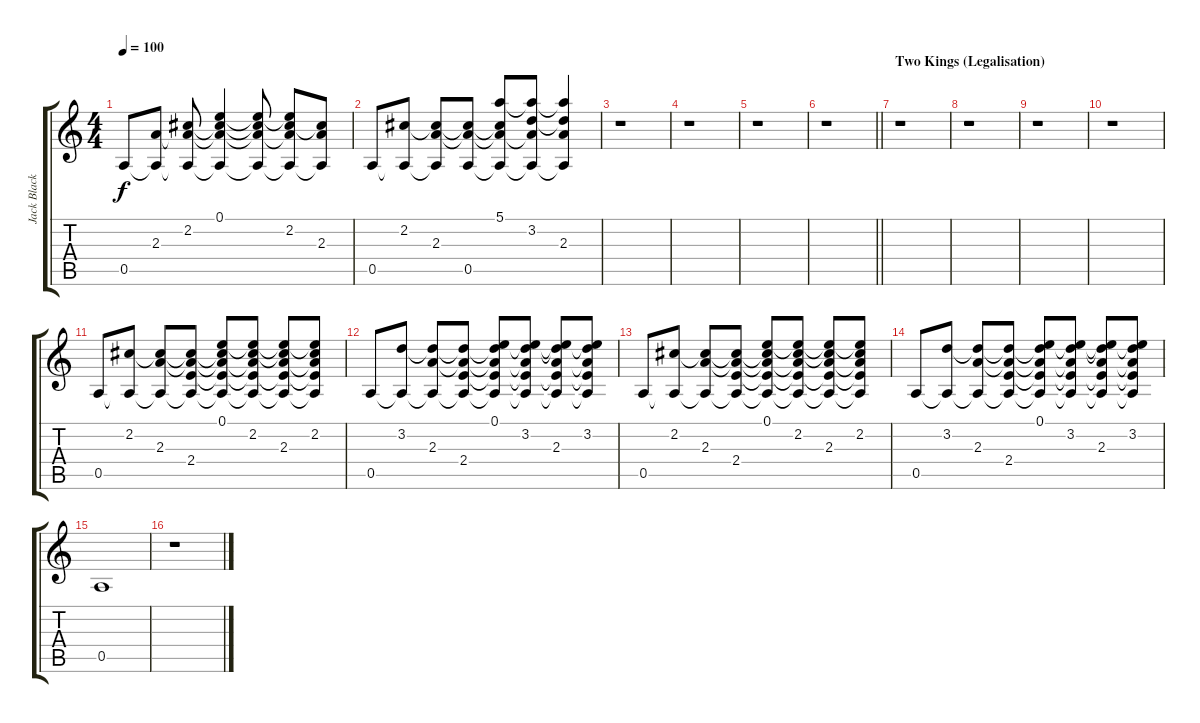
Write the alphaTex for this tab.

\track ("Jack Black (Backing Guitar)" "Jack Black") {instrument acousticguitarsteel}
\staff {score tabs}
\tuning (E4 B3 G3 D3 A2 E2) {hide}
\ts (4 4)
\tempo 100
\clef g2
\ks c
0.5.8{dy f instrument electricguitarclean} (2.3 0.5{t}).8 (2.2 2.3{t} 0.5{t}).8 (0.1 2.2{t} 2.3{t} 0.5{t}).4 (0.1{t} 2.2{t} 2.3{t} 0.5{t}).8 (0.1{t} 2.2 2.3{t} 0.5{t}).8 (2.2{t} 2.3 0.5{t}).8 |
0.5.8{instrument electricguitarclean} (2.2 0.5{t}).8 (2.2{t} 2.3 0.5{t}).8 (2.2{t} 2.3{t} 0.5).8 (5.1 2.2{t} 2.3{t} 0.5{t}).8 (5.1{t} 3.2 2.3{t} 0.5{t}).8 (5.1{t} 3.2{t} 2.3 0.5{t}).4 |
r.1 |
r.1 |
r.1 |
\barLineRight lightlight
r.1 |
\section ("" "Two Kings (Legalisation)")
r.1 |
r.1 |
r.1 |
r.1 |
0.5.8{instrument electricguitarclean} (2.2 0.5{t}).8 (2.2{t} 2.3 0.5{t}).8 (2.2{t} 2.3{t} 2.4 0.5{t}).8 (0.1 2.2{t} 2.3{t} 2.4{t} 0.5{t}).8 (0.1{t} 2.2 2.3{t} 2.4{t} 0.5{t}).8 (0.1{t} 2.2{t} 2.3 2.4{t} 0.5{t}).8 (0.1{t} 2.2 2.3{t} 2.4{t} 0.5{t}).8 |
0.5.8{instrument electricguitarclean} (3.2 0.5{t}).8 (3.2{t} 2.3 0.5{t}).8 (3.2{t} 2.3{t} 2.4 0.5{t}).8 (0.1 3.2{t} 2.3{t} 2.4{t} 0.5{t}).8 (0.1{t} 3.2 2.3{t} 2.4{t} 0.5{t}).8 (0.1{t} 3.2{t} 2.3 2.4{t} 0.5{t}).8 (0.1{t} 3.2 2.3{t} 2.4{t} 0.5{t}).8 |
0.5.8{instrument electricguitarclean} (2.2 0.5{t}).8 (2.2{t} 2.3 0.5{t}).8 (2.2{t} 2.3{t} 2.4 0.5{t}).8 (0.1 2.2{t} 2.3{t} 2.4{t} 0.5{t}).8 (0.1{t} 2.2 2.3{t} 2.4{t} 0.5{t}).8 (0.1{t} 2.2{t} 2.3 2.4{t} 0.5{t}).8 (0.1{t} 2.2 2.3{t} 2.4{t} 0.5{t}).8 |
0.5.8{instrument electricguitarclean} (3.2 0.5{t}).8 (3.2{t} 2.3 0.5{t}).8 (3.2{t} 2.3{t} 2.4 0.5{t}).8 (0.1 3.2{t} 2.3{t} 2.4{t} 0.5{t}).8 (0.1{t} 3.2 2.3{t} 2.4{t} 0.5{t}).8 (0.1{t} 3.2{t} 2.3 2.4{t} 0.5{t}).8 (0.1{t} 3.2 2.3{t} 2.4{t} 0.5{t}).8 |
0.5.1{instrument electricguitarclean} |
r.1
